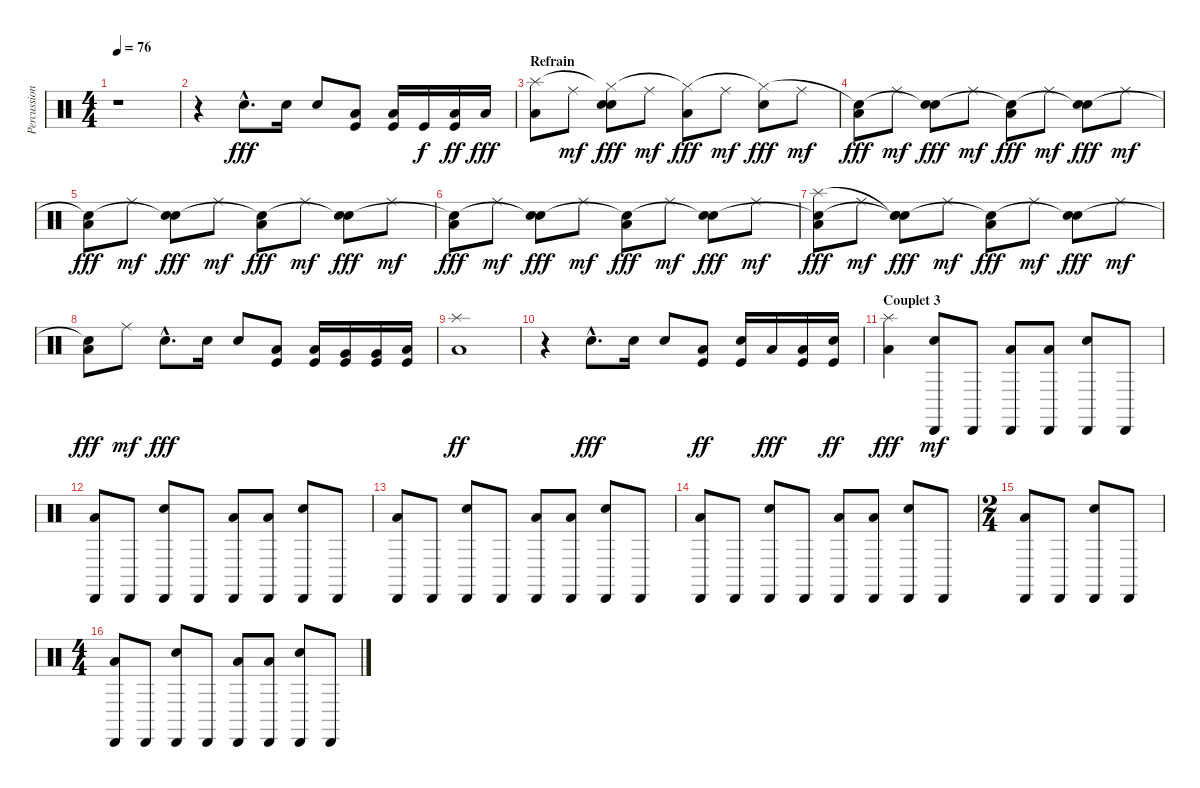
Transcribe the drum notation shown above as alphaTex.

\track ("Percussions" "Percussion") {instrument percussion}
\staff {score}
\articulation defaults
\ts (4 4)
\tempo 76
\clef neutral
\ks c
r.1{dy fff} |
r.4 "Snare (hit) 2"{hac}.8{d} "Snare (hit) 2".16 "Snare (hit) 2".8 ("Low Floor Tom (hit)" "Kick (hit)").8 ("Low Floor Tom (hit)" "Kick (hit)").16 "Kick (hit)".16{dy f} ("Low Floor Tom (hit)" "Kick (hit)").16{dy ff} "Low Tom (hit)".16{dy fff} |
\section ("" "Refrain")
("Low Floor Tom (hit)" "Splash (hit)").8 "Ride (middle)".8{dy mf} ("Snare (hit) 2" "Hi-Hat (closed)"{t} "Snare (hit)").8{dy fff} "Ride (middle)".8{dy mf} ("Low Floor Tom (hit)" "Hi-Hat (closed)"{t}).8{dy fff} "Ride (middle)".8{dy mf} ("Snare (hit) 2" "Hi-Hat (closed)"{t}).8{dy fff} "Ride (middle)".8{dy mf} |
("Low Floor Tom (hit)" "Snare (hit)"{t}).8{dy fff} "Ride (middle)".8{dy mf} ("Snare (hit) 2" "Snare (hit)"{t}).8{dy fff} "Ride (middle)".8{dy mf} ("Low Floor Tom (hit)" "Snare (hit)"{t}).8{dy fff} "Ride (middle)".8{dy mf} ("Snare (hit) 2" "Snare (hit)"{t}).8{dy fff} "Ride (middle)".8{dy mf} |
("Low Floor Tom (hit)" "Snare (hit)"{t}).8{dy fff} "Ride (middle)".8{dy mf} ("Snare (hit) 2" "Snare (hit)"{t}).8{dy fff} "Ride (middle)".8{dy mf} ("Low Floor Tom (hit)" "Snare (hit)"{t}).8{dy fff} "Ride (middle)".8{dy mf} ("Snare (hit) 2" "Snare (hit)"{t}).8{dy fff} "Ride (middle)".8{dy mf} |
("Low Floor Tom (hit)" "Snare (hit)"{t}).8{dy fff} "Ride (middle)".8{dy mf} ("Snare (hit) 2" "Snare (hit)"{t}).8{dy fff} "Ride (middle)".8{dy mf} ("Low Floor Tom (hit)" "Snare (hit)"{t}).8{dy fff} "Ride (middle)".8{dy mf} ("Snare (hit) 2" "Snare (hit)"{t}).8{dy fff} "Ride (middle)".8{dy mf} |
("Low Floor Tom (hit)" "Snare (hit)"{t} "Splash (hit)").8{dy fff} "Ride (middle)".8{dy mf} ("Snare (hit) 2" "Snare (hit)"{t} "Snare (hit)"{t}).8{dy fff} "Ride (middle)".8{dy mf} ("Low Floor Tom (hit)" "Snare (hit)"{t}).8{dy fff} "Ride (middle)".8{dy mf} ("Snare (hit) 2" "Snare (hit)"{t}).8{dy fff} "Ride (middle)".8{dy mf} |
("Low Floor Tom (hit)" "Snare (hit)"{t}).8{dy fff} "Ride (middle)".8{dy mf} "Snare (hit) 2"{hac}.8{d dy fff} "Snare (hit) 2".16 "Snare (hit) 2".8 ("Low Floor Tom (hit)" "Kick (hit)").8 ("Low Floor Tom (hit)" "Kick (hit)").16 ("Very Low Tom (hit)" "Kick (hit)").16 ("Very Low Tom (hit)" "Kick (hit)").16 ("Low Floor Tom (hit)" "Kick (hit)").16 |
("Low Floor Tom (hit)" "Splash (hit)").1{dy ff} |
r.4 "Snare (hit) 2"{hac}.8{d dy fff} "Snare (hit) 2".16 "Snare (hit) 2".8 ("Low Floor Tom (hit)" "Kick (hit)").8{dy ff} ("Snare (hit) 2" "Kick (hit)").16 "Low Floor Tom (hit)".16{dy fff} ("Low Floor Tom (hit)" "Kick (hit)").16 ("Snare (hit) 2" "Kick (hit)").16{dy ff} |
\section ("" "Couplet 3")
("Low Floor Tom (hit)" "Splash (hit)").4{dy fff} ("Snare (hit) 2" "Cabasa (hit)").8{dy mf} "Cabasa (hit)".8 ("Low Floor Tom (hit)" "Cabasa (hit)").8 ("Low Floor Tom (hit)" "Cabasa (hit)").8 ("Snare (hit) 2" "Cabasa (hit)").8 "Cabasa (hit)".8 |
("Low Floor Tom (hit)" "Cabasa (hit)").8 "Cabasa (hit)".8 ("Snare (hit) 2" "Cabasa (hit)").8 "Cabasa (hit)".8 ("Low Floor Tom (hit)" "Cabasa (hit)").8 ("Low Floor Tom (hit)" "Cabasa (hit)").8 ("Snare (hit) 2" "Cabasa (hit)").8 "Cabasa (hit)".8 |
("Low Floor Tom (hit)" "Cabasa (hit)").8 "Cabasa (hit)".8 ("Snare (hit) 2" "Cabasa (hit)").8 "Cabasa (hit)".8 ("Low Floor Tom (hit)" "Cabasa (hit)").8 ("Low Floor Tom (hit)" "Cabasa (hit)").8 ("Snare (hit) 2" "Cabasa (hit)").8 "Cabasa (hit)".8 |
("Low Floor Tom (hit)" "Cabasa (hit)").8 "Cabasa (hit)".8 ("Snare (hit) 2" "Cabasa (hit)").8 "Cabasa (hit)".8 ("Low Floor Tom (hit)" "Cabasa (hit)").8 ("Low Floor Tom (hit)" "Cabasa (hit)").8 ("Snare (hit) 2" "Cabasa (hit)").8 "Cabasa (hit)".8 |
\ts (2 4)
("Low Floor Tom (hit)" "Cabasa (hit)").8 "Cabasa (hit)".8 ("Snare (hit) 2" "Cabasa (hit)").8 "Cabasa (hit)".8 |
\ts (4 4)
("Low Floor Tom (hit)" "Cabasa (hit)").8 "Cabasa (hit)".8 ("Snare (hit) 2" "Cabasa (hit)").8 "Cabasa (hit)".8 ("Low Floor Tom (hit)" "Cabasa (hit)").8 ("Low Floor Tom (hit)" "Cabasa (hit)").8 ("Snare (hit) 2" "Cabasa (hit)").8 "Cabasa (hit)".8
